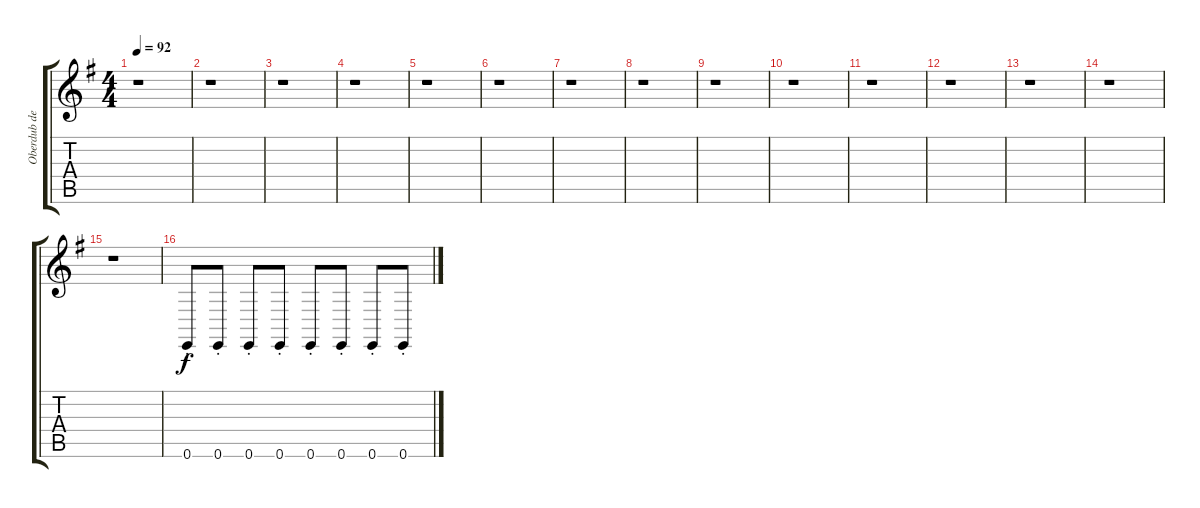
\track ("Oberdub de basse" "Oberdub de") {instrument pad8sweep}
\staff {score tabs}
\tuning (E4 B3 G3 D3 A2 E2) {hide}
\ts (4 4)
\tempo 92
\clef g2
\ks eminor
r.1{dy f} |
r.1 |
r.1 |
r.1 |
r.1 |
r.1 |
r.1 |
r.1 |
r.1 |
r.1 |
r.1 |
r.1 |
r.1 |
r.1 |
r.1 |
0.6{st}.8 0.6{st}.8 0.6{st}.8 0.6{st}.8 0.6{st}.8 0.6{st}.8 0.6{st}.8 0.6{st}.8
